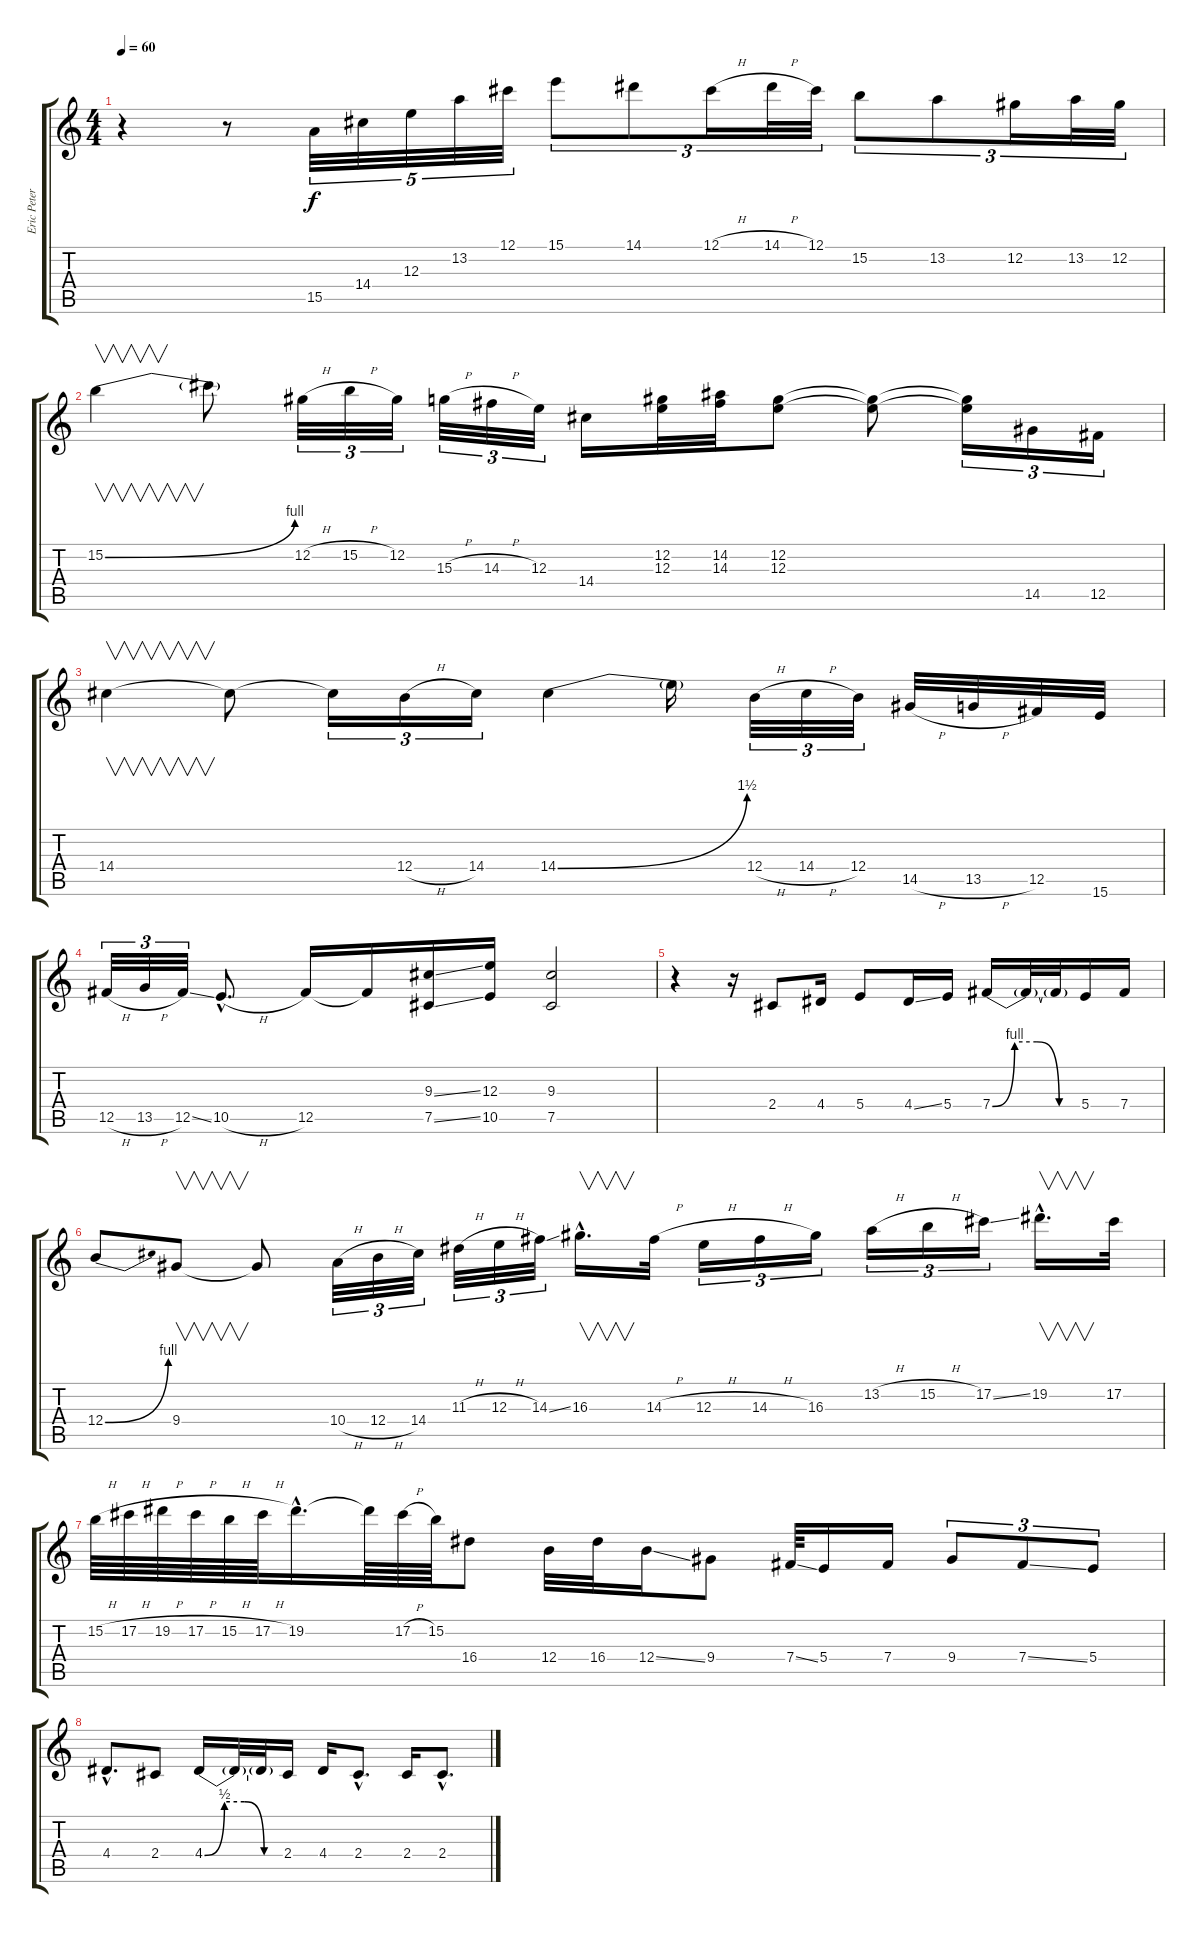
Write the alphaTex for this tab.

\track ("Eric Peterson Solo" "Eric Peter") {instrument distortionguitar}
\staff {score tabs}
\tuning (Db4 Ab3 E3 B2 Gb2 Db2) {hide}
\ts (4 4)
\tempo 60
\clef g2
\ks c
r.4{dy f} r.8 15.5.32{tu (5 4)} 14.4.32{tu (5 4)} 12.3.32{tu (5 4)} 13.2.32{tu (5 4)} 12.1.32{tu (5 4)} 15.1.8{tu (3 2)} 14.1.8{tu (3 2)} 12.1{h}.16{tu (3 2)} 14.1{h}.32{tu (3 2)} 12.1.32{tu (3 2)} 15.2.8{tu (3 2)} 13.2.8{tu (3 2)} 12.2.16{tu (3 2)} 13.2.32{tu (3 2)} 12.2.32{tu (3 2)} |
15.2{be (bend 0 0 60 4)}.4{v} 15.2{t}.8 12.2{h}.32{tu (3 2)} 15.2{h}.32{tu (3 2)} 12.2.32{tu (3 2)} 15.3{h}.32{tu (3 2)} 14.3{h}.32{tu (3 2)} 12.3.32{tu (3 2)} 14.4.16 (12.2 12.3).32 (14.2 14.3).32 (12.2 12.3).8 (12.2{t} 12.3{t}).8 (12.2{t} 12.3{t}).16{tu (3 2)} 14.5.16{tu (3 2)} 12.5.16{tu (3 2)} |
14.4.4{v} 14.4{t}.8 14.4{t}.16{tu (3 2)} 12.4{h}.16{tu (3 2)} 14.4.16{tu (3 2)} 14.4{be (bend 0 0 60 6)}.4 14.4{t}.16 12.4{h}.32{tu (3 2)} 14.4{h}.32{tu (3 2)} 12.4.32{tu (3 2)} 14.5{h}.32 13.5{h}.32 12.5.32 15.6.32 |
12.5{h}.32{tu (3 2)} 13.5{h}.32{tu (3 2)} 12.5{ss}.32{tu (3 2)} 10.5{h hac}.8{d} 12.5.16 12.5{t}.16 (9.3{ss} 7.5{ss}).16 (12.3 10.5).16 (9.3 7.5).2 |
r.4 r.16 2.4.8 4.4.16 5.4.8 4.4{ss}.16 5.4.16 7.4{be (custom 0 0 15 4 30 4 45 0 60 0)}.16 7.4{t}.32 7.4{t}.32 5.4.16 7.4.16 |
12.4{be (bend 0 0 60 4)}.8 9.4.8{v} 9.4{t}.8 10.4{h}.32{tu (3 2)} 12.4{h}.32{tu (3 2)} 14.4.32{tu (3 2)} 11.3{h}.32{tu (3 2)} 12.3{h}.32{tu (3 2)} 14.3{ss}.32{tu (3 2)} 16.3{hac}.16{v d} 14.3{h}.32 12.3{h}.16{tu (3 2)} 14.3{h}.16{tu (3 2)} 16.3.16{tu (3 2)} 13.2{h}.16{tu (3 2)} 15.2{h}.16{tu (3 2)} 17.2{ss}.16{tu (3 2)} 19.2{hac}.16{v d} 17.2.32 |
15.2{h}.64 17.2{h}.64 19.2{h}.64 17.2{h}.64 15.2{h}.64 17.2{h}.64 19.2{hac}.16{d} 19.2{t}.64 17.2{h}.64 15.2.64 16.4.8 12.4.32 16.4.32 12.4{ss}.16 9.4.8 7.4{ss}.64 5.4.16 7.4.16 9.4.8{tu (3 2)} 7.4{ss}.8{tu (3 2)} 5.4.8{tu (3 2)} |
4.4{hac}.8{d} 2.4.8 4.4{be (custom 0 0 15 2 30 2 45 0 60 0)}.16 4.4{t}.32 4.4{t}.32 2.4.16 4.4.16 2.4{hac}.8{d} 2.4.16 2.4{hac}.8{d}
